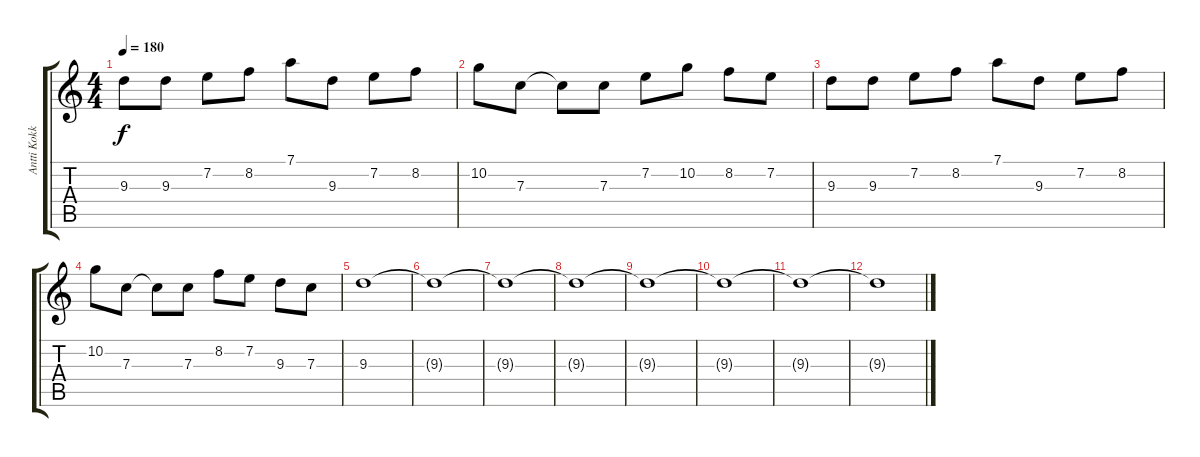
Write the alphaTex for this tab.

\track ("Antti Kokko - Lead Guitar" "Antti Kokk") {instrument distortionguitar}
\staff {score tabs}
\tuning (D4 A3 F3 C3 G2 D2) {hide}
\ts (4 4)
\tempo 180
\clef g2
\ks c
9.3.8{dy f} 9.3.8 7.2.8 8.2.8 7.1.8 9.3.8 7.2.8 8.2.8 |
10.2.8 7.3.8 7.3{t}.8 7.3.8 7.2.8 10.2.8 8.2.8 7.2.8 |
9.3.8 9.3.8 7.2.8 8.2.8 7.1.8 9.3.8 7.2.8 8.2.8 |
10.2.8 7.3.8 7.3{t}.8 7.3.8 8.2.8 7.2.8 9.3.8 7.3.8 |
\section ("" "")
9.3.1{volume 6} |
9.3{t}.1 |
9.3{t}.1{volume 0} |
9.3{t}.1 |
9.3{t}.1 |
9.3{t}.1 |
9.3{t}.1 |
9.3{t}.1
